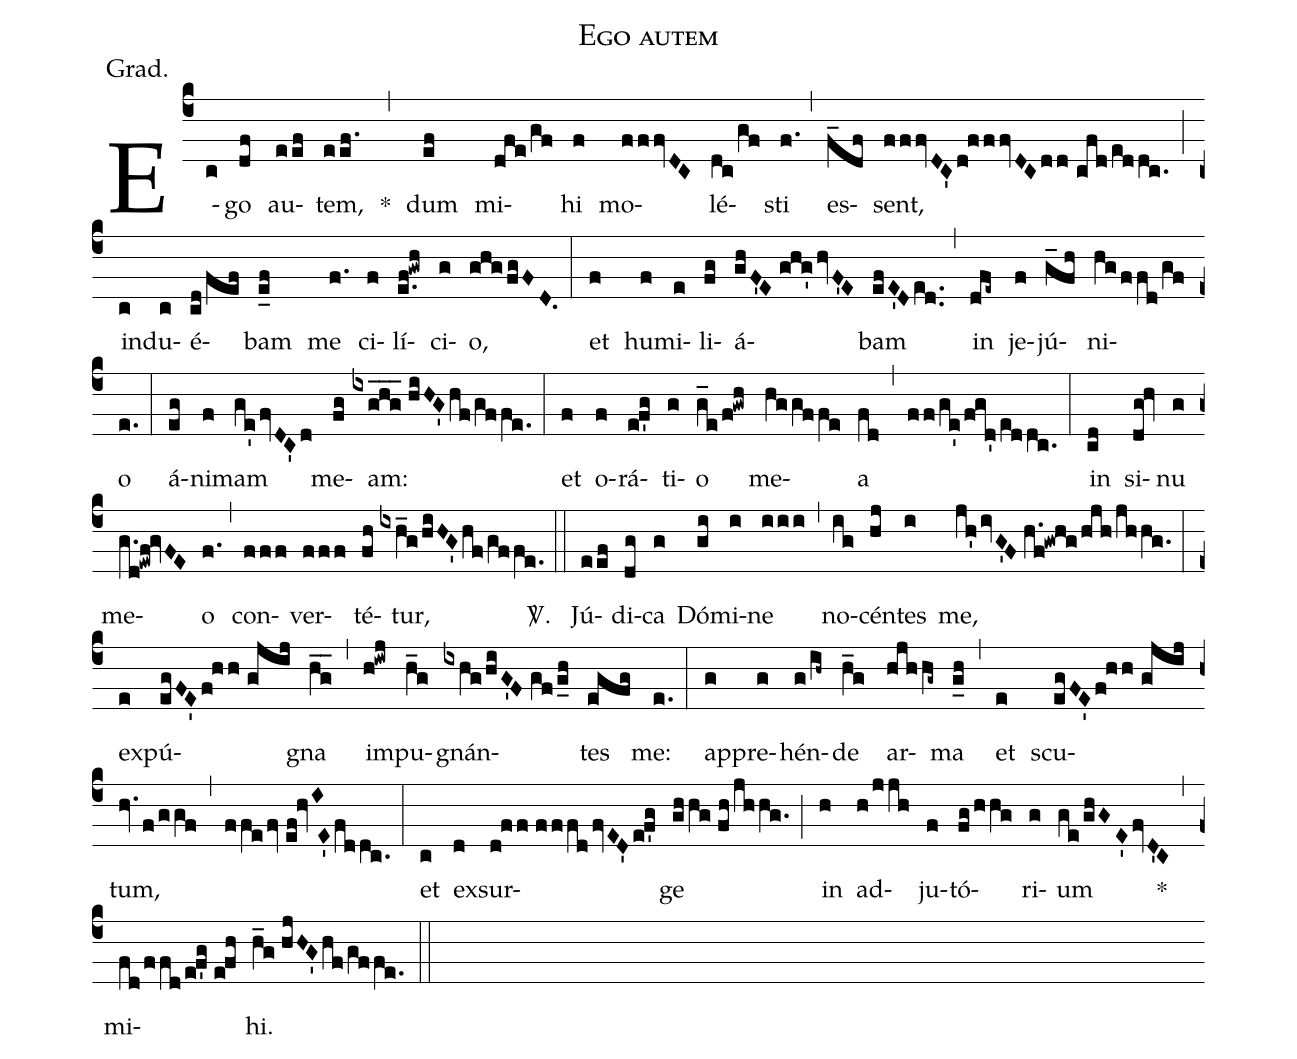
name:Ego autem;
annotation:Grad.;
mode:3;
office-part:Gradual;
%%
(c4) E-(c)go(df) au(eef)tem,(eef.) *(,) dum(ef) mi(dfe/gf)hi(f) mo(fffvDC)lé(dc/gf)sti(f.) (,) es(f_df)sent,(ff/fvDC'/d!fffvDC/dd//cfd/eddc.) (;) in(c)du(c)é(cd/fef)bam(e_f) me(f.) ci(f)lí(e.f!gwh)ci(g)o,(ghg/fgFD.) (:) et(f) hu(f)mi(e)li(fg)á(ghF'E//ghg'/hvF'E)bam(efE'Ded..) (,) in(dfe~) je(f)jú(g_fh)ni(hg/ffd/gf)o(e.) (:) á(eg)ni(f)mam(ge'/fvDC'd) me(fg)am:(ixghg___//hiHG'/hf/gffe.) (:) et(f) o(f)rá(e!f'g)ti(g)o(g_e/f!gwh) me(hggffe)a(fd) (,) (ff/ge'/fgd'/eddc.) (:) in(cd) si(dg!hv)nu(g) me(g.d!ewf!gvFE)o(f.) (,) con(fff)ver(fff)té(fh)tur,(ixh_g/hiHG'hf/gffe.) <sp>V/</sp>.(::) Jú(eef)di(dg)ca(g) Dó(gi)mi(i)ne(iii) (,) no(ig)cén(hj)tes(i) me,(jh'/ivG'F//h.f!gwhg/hjh/jhhg.) (:) ex(e)pú(egFE'f!hh//gjij)gna(hg__) (,) im(h!iwj)pu(h_g)gnán(ixhg/hiG'F//gf/g_h)tes(egfg) me:(e.) (:) ap(g)pre(g)hén(g/ih~)de(h_g) ar(hjhhg~)ma(g_h) (,) et(e) scu(egFE'f!hh//gjij)tum,(hv.f/ggf) (,) (ffe/fv//ef!hvIE'fddc.) (:) et(c) ex(d)sur(d!ff//fffd/fvED'e!f'g)ge(ghhg//fh/jhhg.) (;) in(h) ad(h/jjh)ju(f)tó(fg/hhg)ri(g)um(ge/ghGE'fvD'C) *(,) mi(fd/ffd/e!f'g//e!fh)hi.(h_g//hjHG'hf/gffe.) (::)
